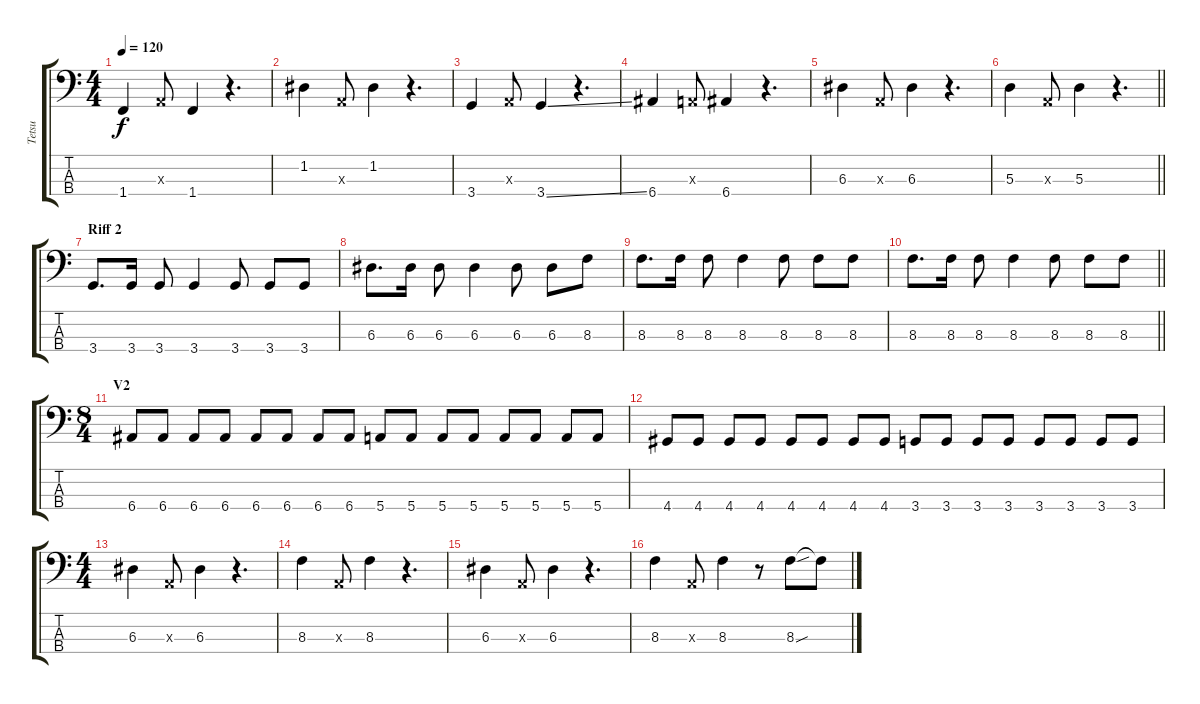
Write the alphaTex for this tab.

\track ("Tetsu" "Tetsu") {mute instrument electricbasspick}
\staff {score tabs}
\tuning (G2 D2 A1 E1) {hide}
\ts (4 4)
\tempo 120
\clef f4
\ks c
1.4.4{dy f} 0.3{x}.8 1.4.4 r.4{d} |
1.2.4 0.3{x}.8 1.2.4 r.4{d} |
3.4.4 0.3{x}.8 3.4{ss}.4 r.4{d} |
6.4.4 0.3{x}.8 6.4.4 r.4{d} |
6.3.4 0.3{x}.8 6.3.4 r.4{d} |
\barLineRight lightlight
5.3.4 0.3{x}.8 5.3.4 r.4{d} |
\section ("" "Riff 2")
3.4.8{d} 3.4.16 3.4.8 3.4.4 3.4.8 3.4.8 3.4.8 |
6.3.8{d} 6.3.16 6.3.8 6.3.4 6.3.8 6.3.8 8.3.8 |
8.3.8{d} 8.3.16 8.3.8 8.3.4 8.3.8 8.3.8 8.3.8 |
\barLineRight lightlight
8.3.8{d} 8.3.16 8.3.8 8.3.4 8.3.8 8.3.8 8.3.8 |
\ts (8 4)
\section ("" "V2")
6.4.8 6.4.8 6.4.8 6.4.8 6.4.8 6.4.8 6.4.8 6.4.8 5.4.8 5.4.8 5.4.8 5.4.8 5.4.8 5.4.8 5.4.8 5.4.8 |
4.4.8 4.4.8 4.4.8 4.4.8 4.4.8 4.4.8 4.4.8 4.4.8 3.4.8 3.4.8 3.4.8 3.4.8 3.4.8 3.4.8 3.4.8 3.4.8 |
\ts (4 4)
6.3.4 0.3{x}.8 6.3.4 r.4{d} |
8.3.4 0.3{x}.8 8.3.4 r.4{d} |
6.3.4 0.3{x}.8 6.3.4 r.4{d} |
8.3.4 0.3{x}.8 8.3.4 r.8 8.3{sou}.8 8.3{t}.8
